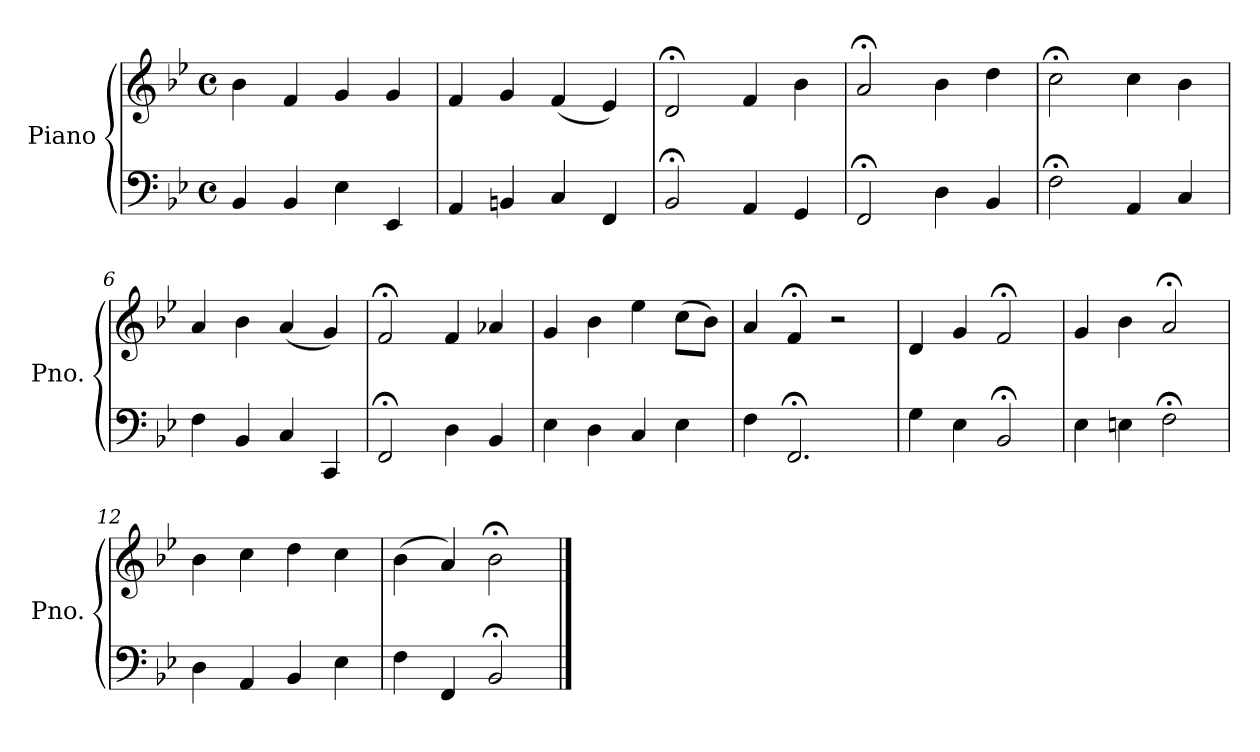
**kern	**kern
*part1	*part1
*staff2	*staff1
*I"Piano	*
*I'Pno.	*
*clefF4	*clefG2
*k[b-e-]	*k[b-e-]
*M4/4	*M4/4
*met(c)	*met(c)
=1	=1
4BB-/	4b-\
4BB-/	4f/
4E-\	4g/
4EE-/	4g/
=2	=2
4AA/	4f/
4BBn/	4g/
4C/	(4f/
4FF/	4e-/)
=3	=3
2BB-;</	2d;</
4AA/	4f/
4GG/	4b-\
=4	=4
2FF;</	2a;</
4D\	4b-\
4BB-/	4dd\
=5	=5
2F;<\	2cc;<\
4AA/	4cc\
4C/	4b-\
=6	=6
4F\	4a/
4BB-/	4b-\
4C/	(4a/
4CC/	4g/)
=7	=7
2FF;</	2f;</
4D\	4f/
4BB-/	4a-X/
!!LO:LB:g=z
=8	=8
4E-\	4g/
4D\	4b-\
4C/	4ee-\
4E-\	(8cc\L
.	8b-\J)
=9	=9
4F\	4a/
2.FF;</	4f;</
.	2r
=10	=10
4G\	4d/
4E-\	4g/
2BB-;</	2f;</
=11	=11
4E-\	4g/
4En\	4b-\
2F;<\	2a;</
=12	=12
4D\	4b-\
4AA/	4cc\
4BB-/	4dd\
4E-\	4cc\
=13	=13
4F\	(4b-\
4FF/	4a/)
2BB-;</	2b-;<\
==	==
*-	*-
